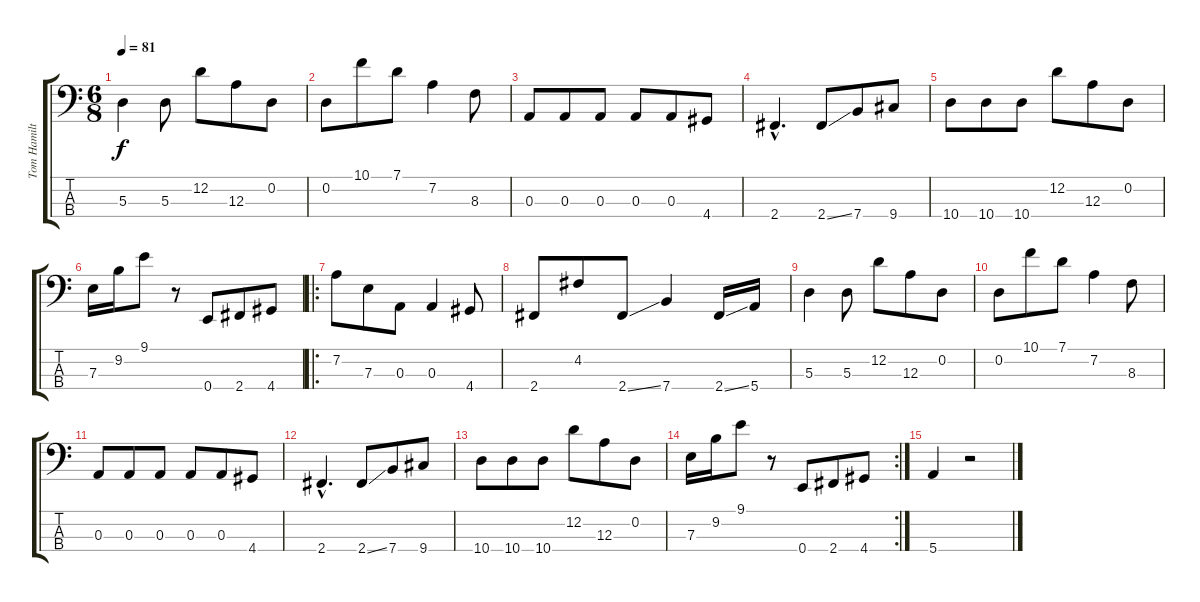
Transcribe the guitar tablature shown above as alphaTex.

\track ("Tom Hamilton" "Tom Hamilt") {instrument electricbasspick}
\staff {score tabs}
\tuning (G2 D2 A1 E1) {hide}
\ts (6 8)
\tempo 81
\clef f4
\ks c
5.3.4{dy f} 5.3.8 12.2.8 12.3.8 0.2.8 |
0.2.8 10.1.8 7.1.8 7.2.4 8.3.8 |
0.3.8 0.3.8 0.3.8 0.3.8 0.3.8 4.4.8 |
2.4{hac}.4{d} 2.4{ss}.8 7.4.8 9.4.8 |
10.4.8 10.4.8 10.4.8 12.2.8 12.3.8 0.2.8 |
7.3.16 9.2.16 9.1.8 r.8 0.4.8 2.4.8 4.4.8 |
\ro
7.2.8 7.3.8 0.3.8 0.3.4 4.4.8 |
2.4.8 4.2.8 2.4{ss}.8 7.4.4 2.4{ss}.16 5.4.16 |
5.3.4 5.3.8 12.2.8 12.3.8 0.2.8 |
0.2.8 10.1.8 7.1.8 7.2.4 8.3.8 |
0.3.8 0.3.8 0.3.8 0.3.8 0.3.8 4.4.8 |
2.4{hac}.4{d} 2.4{ss}.8 7.4.8 9.4.8 |
10.4.8 10.4.8 10.4.8 12.2.8 12.3.8 0.2.8 |
\rc 2
7.3.16 9.2.16 9.1.8 r.8 0.4.8 2.4.8 4.4.8 |
5.4.4 r.2
